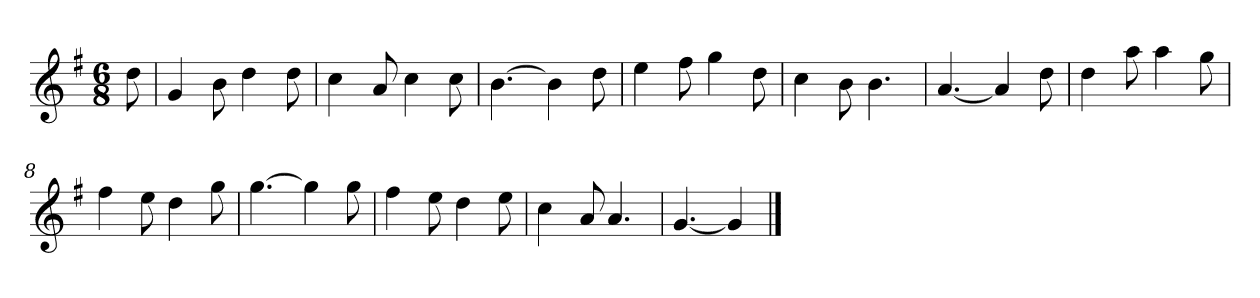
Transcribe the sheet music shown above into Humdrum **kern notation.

**kern
*part1
*staff1
*k[f#]
*M6/8
*MM120
=
8dd
=1
4g
8b
4dd
8dd
=2
4cc
8a
4cc
8cc
=3
[4.b
4b]
8dd
=4
4ee
8ff#
4gg
8dd
=5
4cc
8b
4.b
=6
[4.a
4a]
8dd
=7
4dd
8aa
4aa
8gg
=8
4ff#
8ee
4dd
8gg
=9
[4.gg
4gg]
8gg
=10
4ff#
8ee
4dd
8ee
=11
4cc
8a
4.a
=12
[4.g
4g]
==
*-
